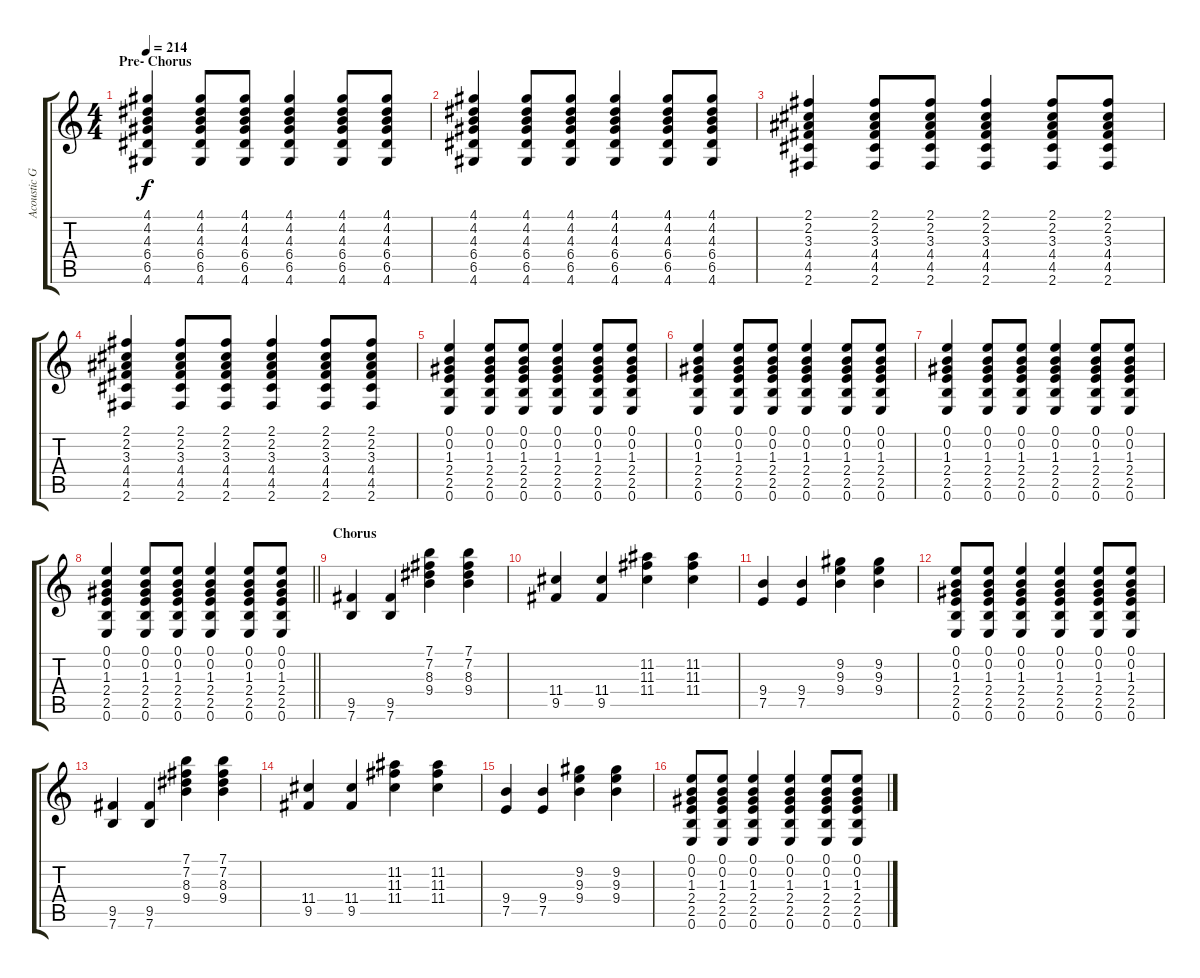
\track ("Acoustic Guitar" "Acoustic G") {instrument acousticguitarsteel}
\staff {score tabs}
\tuning (E4 B3 G3 D3 A2 E2) {hide}
\ts (4 4)
\section ("" "Pre- Chorus")
\tempo 214
\clef g2
\ks c
(4.1 4.2 4.3 6.4 6.5 4.6).4{dy f} (4.1 4.2 4.3 6.4 6.5 4.6).8 (4.1 4.2 4.3 6.4 6.5 4.6).8 (4.1 4.2 4.3 6.4 6.5 4.6).4 (4.1 4.2 4.3 6.4 6.5 4.6).8 (4.1 4.2 4.3 6.4 6.5 4.6).8 |
(4.1 4.2 4.3 6.4 6.5 4.6).4 (4.1 4.2 4.3 6.4 6.5 4.6).8 (4.1 4.2 4.3 6.4 6.5 4.6).8 (4.1 4.2 4.3 6.4 6.5 4.6).4 (4.1 4.2 4.3 6.4 6.5 4.6).8 (4.1 4.2 4.3 6.4 6.5 4.6).8 |
(2.1 2.2 3.3 4.4 4.5 2.6).4 (2.1 2.2 3.3 4.4 4.5 2.6).8 (2.1 2.2 3.3 4.4 4.5 2.6).8 (2.1 2.2 3.3 4.4 4.5 2.6).4 (2.1 2.2 3.3 4.4 4.5 2.6).8 (2.1 2.2 3.3 4.4 4.5 2.6).8 |
(2.1 2.2 3.3 4.4 4.5 2.6).4 (2.1 2.2 3.3 4.4 4.5 2.6).8 (2.1 2.2 3.3 4.4 4.5 2.6).8 (2.1 2.2 3.3 4.4 4.5 2.6).4 (2.1 2.2 3.3 4.4 4.5 2.6).8 (2.1 2.2 3.3 4.4 4.5 2.6).8 |
(0.1 0.2 1.3 2.4 2.5 0.6).4 (0.1 0.2 1.3 2.4 2.5 0.6).8 (0.1 0.2 1.3 2.4 2.5 0.6).8 (0.1 0.2 1.3 2.4 2.5 0.6).4 (0.1 0.2 1.3 2.4 2.5 0.6).8 (0.1 0.2 1.3 2.4 2.5 0.6).8 |
(0.1 0.2 1.3 2.4 2.5 0.6).4 (0.1 0.2 1.3 2.4 2.5 0.6).8 (0.1 0.2 1.3 2.4 2.5 0.6).8 (0.1 0.2 1.3 2.4 2.5 0.6).4 (0.1 0.2 1.3 2.4 2.5 0.6).8 (0.1 0.2 1.3 2.4 2.5 0.6).8 |
(0.1 0.2 1.3 2.4 2.5 0.6).4 (0.1 0.2 1.3 2.4 2.5 0.6).8 (0.1 0.2 1.3 2.4 2.5 0.6).8 (0.1 0.2 1.3 2.4 2.5 0.6).4 (0.1 0.2 1.3 2.4 2.5 0.6).8 (0.1 0.2 1.3 2.4 2.5 0.6).8 |
\barLineRight lightlight
(0.1 0.2 1.3 2.4 2.5 0.6).4 (0.1 0.2 1.3 2.4 2.5 0.6).8 (0.1 0.2 1.3 2.4 2.5 0.6).8 (0.1 0.2 1.3 2.4 2.5 0.6).4 (0.1 0.2 1.3 2.4 2.5 0.6).8 (0.1 0.2 1.3 2.4 2.5 0.6).8 |
\section ("" "Chorus")
(9.5 7.6).4{volume 16 balance 8 instrument distortionguitar} (9.5 7.6).4 (7.1 7.2 8.3 9.4).4 (7.1 7.2 8.3 9.4).4 |
(11.4 9.5).4 (11.4 9.5).4 (11.2 11.3 11.4).4 (11.2 11.3 11.4).4 |
(9.4 7.5).4 (9.4 7.5).4 (9.2 9.3 9.4).4 (9.2 9.3 9.4).4 |
(0.1 0.2 1.3 2.4 2.5 0.6).8 (0.1 0.2 1.3 2.4 2.5 0.6).8 (0.1 0.2 1.3 2.4 2.5 0.6).4 (0.1 0.2 1.3 2.4 2.5 0.6).4 (0.1 0.2 1.3 2.4 2.5 0.6).8 (0.1 0.2 1.3 2.4 2.5 0.6).8 |
(9.5 7.6).4{volume 16 balance 8 instrument distortionguitar} (9.5 7.6).4 (7.1 7.2 8.3 9.4).4 (7.1 7.2 8.3 9.4).4 |
(11.4 9.5).4 (11.4 9.5).4 (11.2 11.3 11.4).4 (11.2 11.3 11.4).4 |
(9.4 7.5).4 (9.4 7.5).4 (9.2 9.3 9.4).4 (9.2 9.3 9.4).4 |
(0.1 0.2 1.3 2.4 2.5 0.6).8 (0.1 0.2 1.3 2.4 2.5 0.6).8 (0.1 0.2 1.3 2.4 2.5 0.6).4 (0.1 0.2 1.3 2.4 2.5 0.6).4 (0.1 0.2 1.3 2.4 2.5 0.6).8 (0.1 0.2 1.3 2.4 2.5 0.6).8
